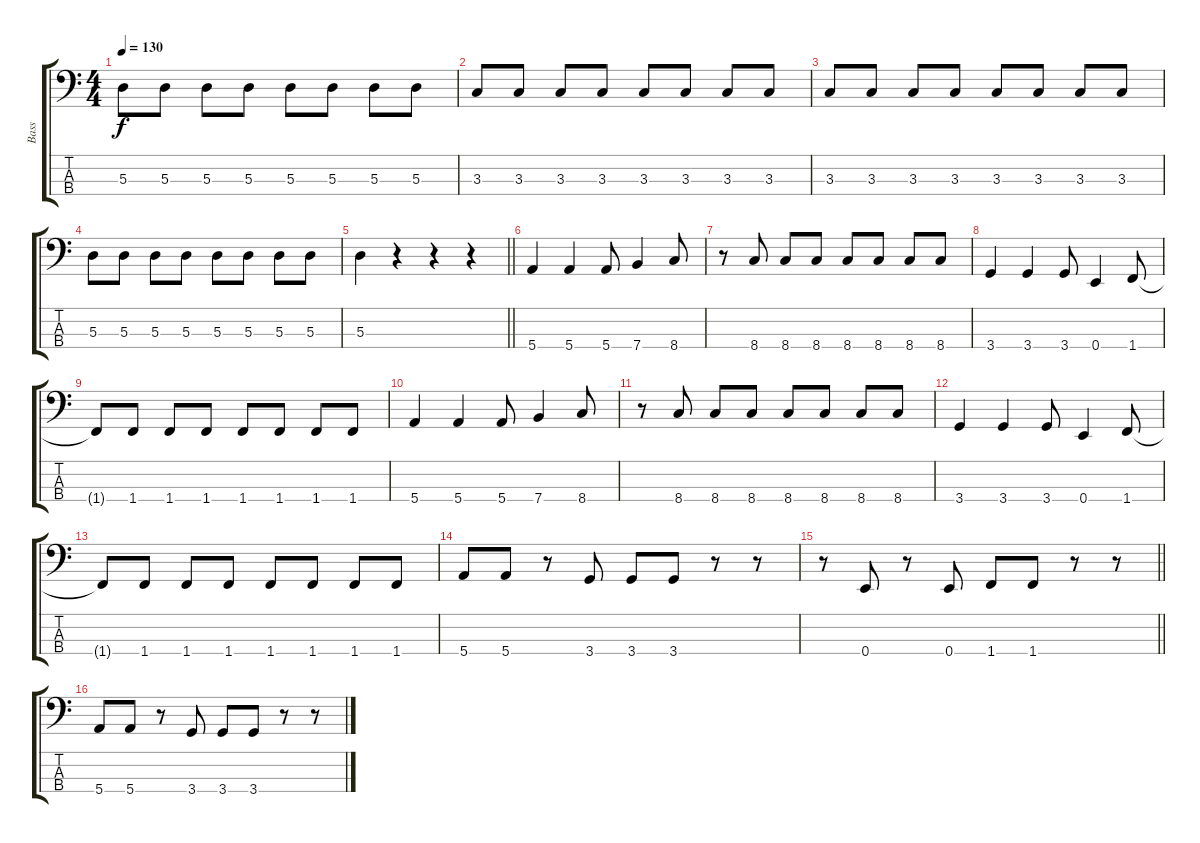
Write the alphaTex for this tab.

\track ("Bass" "Bass") {instrument electricbasspick}
\staff {score tabs}
\tuning (G2 D2 A1 E1) {hide}
\ts (4 4)
\tempo 130
\clef f4
\ks c
5.3.8{dy f} 5.3.8 5.3.8 5.3.8 5.3.8 5.3.8 5.3.8 5.3.8 |
3.3.8 3.3.8 3.3.8 3.3.8 3.3.8 3.3.8 3.3.8 3.3.8 |
3.3.8 3.3.8 3.3.8 3.3.8 3.3.8 3.3.8 3.3.8 3.3.8 |
5.3.8 5.3.8 5.3.8 5.3.8 5.3.8 5.3.8 5.3.8 5.3.8 |
\barLineRight lightlight
5.3.4 r.4 r.4 r.4 |
5.4.4 5.4.4 5.4.8 7.4.4 8.4.8 |
r.8 8.4.8 8.4.8 8.4.8 8.4.8 8.4.8 8.4.8 8.4.8 |
3.4.4 3.4.4 3.4.8 0.4.4 1.4.8 |
1.4{t}.8 1.4.8 1.4.8 1.4.8 1.4.8 1.4.8 1.4.8 1.4.8 |
5.4.4 5.4.4 5.4.8 7.4.4 8.4.8 |
r.8 8.4.8 8.4.8 8.4.8 8.4.8 8.4.8 8.4.8 8.4.8 |
3.4.4 3.4.4 3.4.8 0.4.4 1.4.8 |
1.4{t}.8 1.4.8 1.4.8 1.4.8 1.4.8 1.4.8 1.4.8 1.4.8 |
5.4.8 5.4.8 r.8 3.4.8 3.4.8 3.4.8 r.8 r.8 |
\barLineRight lightlight
r.8 0.4.8 r.8 0.4.8 1.4.8 1.4.8 r.8 r.8 |
5.4.8 5.4.8 r.8 3.4.8 3.4.8 3.4.8 r.8 r.8
